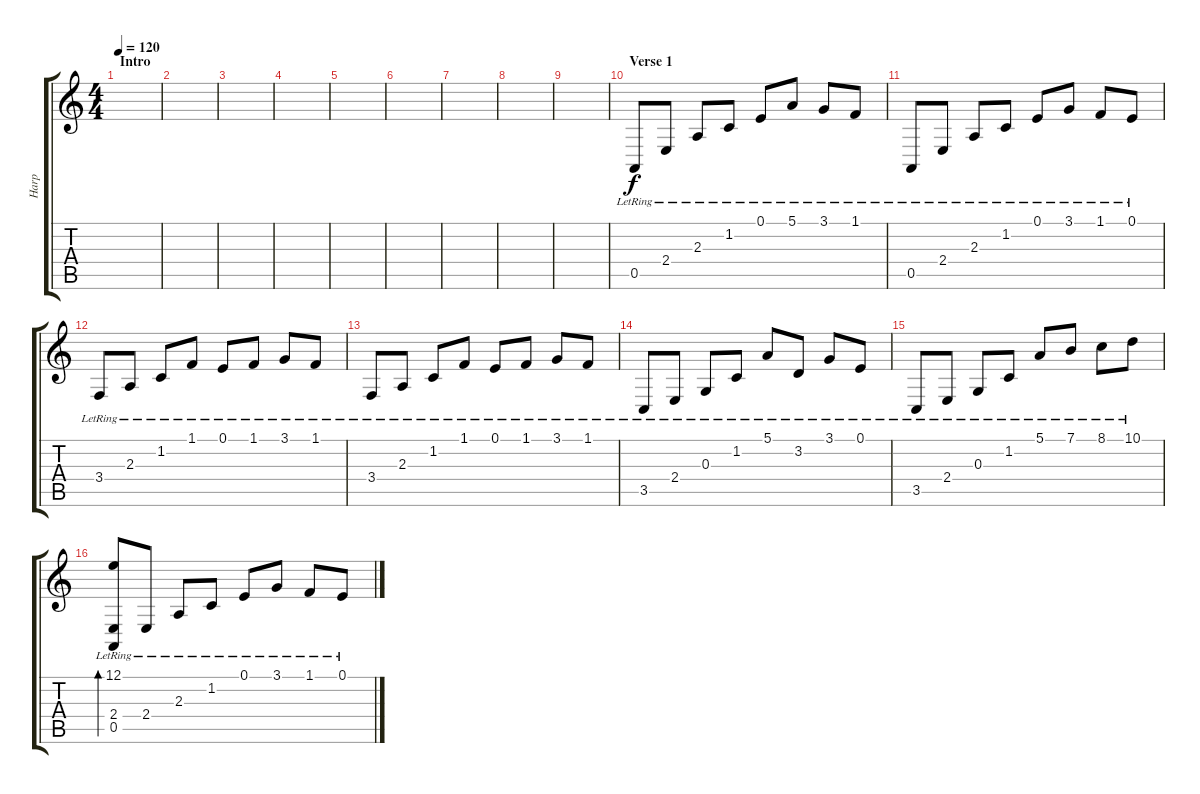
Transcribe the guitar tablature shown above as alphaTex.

\track ("Harp" "Harp") {instrument orchestralharp}
\staff {score tabs}
\tuning (E4 B3 G3 D3 A2 E2) {hide}
\ts (4 4)
\section ("" "Intro")
\tempo 120
\clef g2
\ks c
|
|
|
|
|
|
|
|
|
\section ("" "Verse 1")
0.5{lr}.8 2.4{lr}.8 2.3{lr}.8 1.2{lr}.8 0.1{lr}.8 5.1{lr}.8 3.1{lr}.8 1.1{lr}.8 |
0.5{lr}.8 2.4{lr}.8 2.3{lr}.8 1.2{lr}.8 0.1{lr}.8 3.1{lr}.8 1.1{lr}.8 0.1{lr}.8 |
3.4{lr}.8 2.3{lr}.8 1.2{lr}.8 1.1{lr}.8 0.1{lr}.8 1.1{lr}.8 3.1{lr}.8 1.1{lr}.8 |
3.4{lr}.8 2.3{lr}.8 1.2{lr}.8 1.1{lr}.8 0.1{lr}.8 1.1{lr}.8 3.1{lr}.8 1.1{lr}.8 |
3.5{lr}.8 2.4{lr}.8 0.3{lr}.8 1.2{lr}.8 5.1{lr}.8 3.2{lr}.8 3.1{lr}.8 0.1{lr}.8 |
3.5{lr}.8 2.4{lr}.8 0.3{lr}.8 1.2{lr}.8 5.1{lr}.8 7.1{lr}.8 8.1{lr}.8 10.1{lr}.8 |
(12.1{lr} 2.4 0.5{lr}).8{bd 60} 2.4{lr}.8 2.3{lr}.8 1.2{lr}.8 0.1{lr}.8 3.1{lr}.8 1.1{lr}.8 0.1{lr}.8
